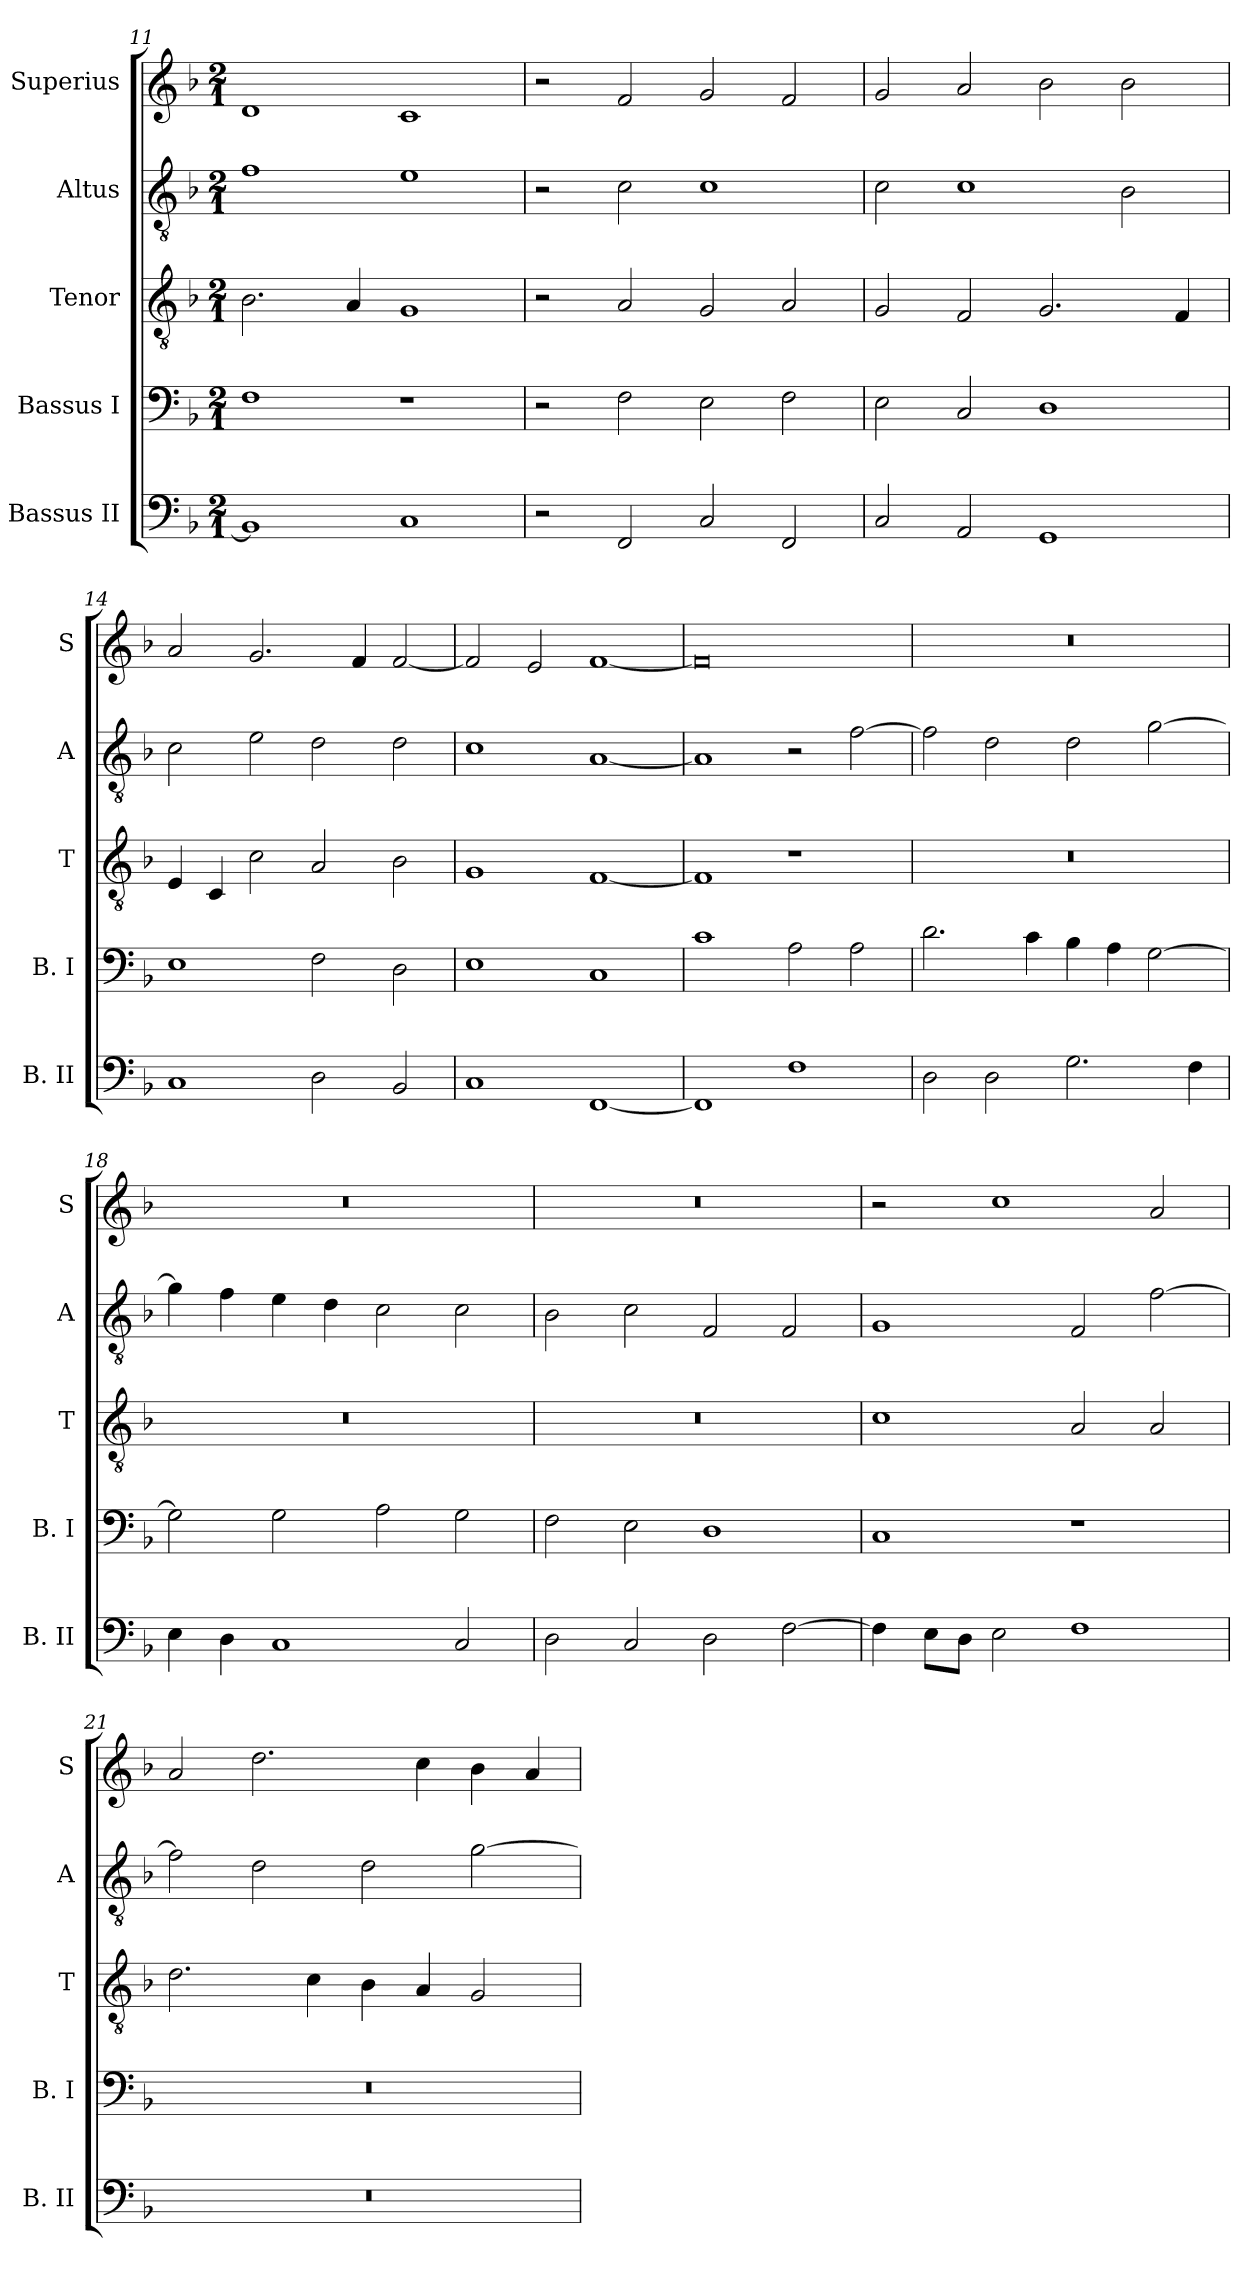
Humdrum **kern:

**kern	**kern	**kern	**kern	**kern
*part5	*part4	*part3	*part2	*part1
*staff5	*staff4	*staff3	*staff2	*staff1
*I"Bassus II	*I"Bassus I	*I"Tenor	*I"Altus	*I"Superius
*I'B. II	*I'B. I	*I'T	*I'A	*I'S
*clefF4	*clefF4	*clefGv2	*clefGv2	*clefG2
*k[b-]	*k[b-]	*k[b-]	*k[b-]	*k[b-]
*F:	*F:	*F:	*F:	*F:
*M2/1	*M2/1	*M2/1	*M2/1	*M2/1
=11	=11	=11	=11	=11
1BB-]	1F	2.B-	1f	1d
.	.	4A	.	.
1C	1r	1G	1e	1c
=12	=12	=12	=12	=12
2r	2r	2r	2r	2r
2FF	2F	2A	2c	2f
2C	2E	2G	1c	2g
2FF	2F	2A	.	2f
=13	=13	=13	=13	=13
2C	2E	2G	2c	2g
2AA	2C	2F	1c	2a
1GG	1D	2.G	.	2b-
.	.	.	2B-	2b-
.	.	4F	.	.
=14	=14	=14	=14	=14
1C	1E	4E	2c	2a
.	.	4C	.	.
.	.	2c	2e	2.g
2D	2F	2A	2d	.
.	.	.	.	4f
2BB-	2D	2B-	2d	[2f
=15	=15	=15	=15	=15
1C	1E	1G	1c	2f]
.	.	.	.	2e
[1FF	1C	[1F	[1A	[1f
=16	=16	=16	=16	=16
1FF]	1c	1F]	1A]	0f]
1F	2A	1r	2r	.
.	2A	.	[2f	.
=17	=17	=17	=17	=17
2D	2.d	0r	2f]	0r
2D	.	.	2d	.
.	4c	.	.	.
2.G	4B-	.	2d	.
.	4A	.	.	.
.	[2G	.	[2g	.
4F	.	.	.	.
=18	=18	=18	=18	=18
4E	2G]	0r	4g]	0r
4D	.	.	4f	.
1C	2G	.	4e	.
.	.	.	4d	.
.	2A	.	2c	.
2C	2G	.	2c	.
=19	=19	=19	=19	=19
2D	2F	0r	2B-	0r
2C	2E	.	2c	.
2D	1D	.	2F	.
[2F	.	.	2F	.
=20	=20	=20	=20	=20
4F]	1C	1c	1G	2r
8EL	.	.	.	.
8DJ	.	.	.	.
2E	.	.	.	1cc
1F	1r	2A	2F	.
.	.	2A	[2f	2a
=21	=21	=21	=21	=21
0r	0r	2.d	2f]	2a
.	.	.	2d	2.dd
.	.	4c	.	.
.	.	4B-	2d	.
.	.	4A	.	4cc
.	.	2G	[2g	4b-
.	.	.	.	4a
=	=	=	=	=
*-	*-	*-	*-	*-
